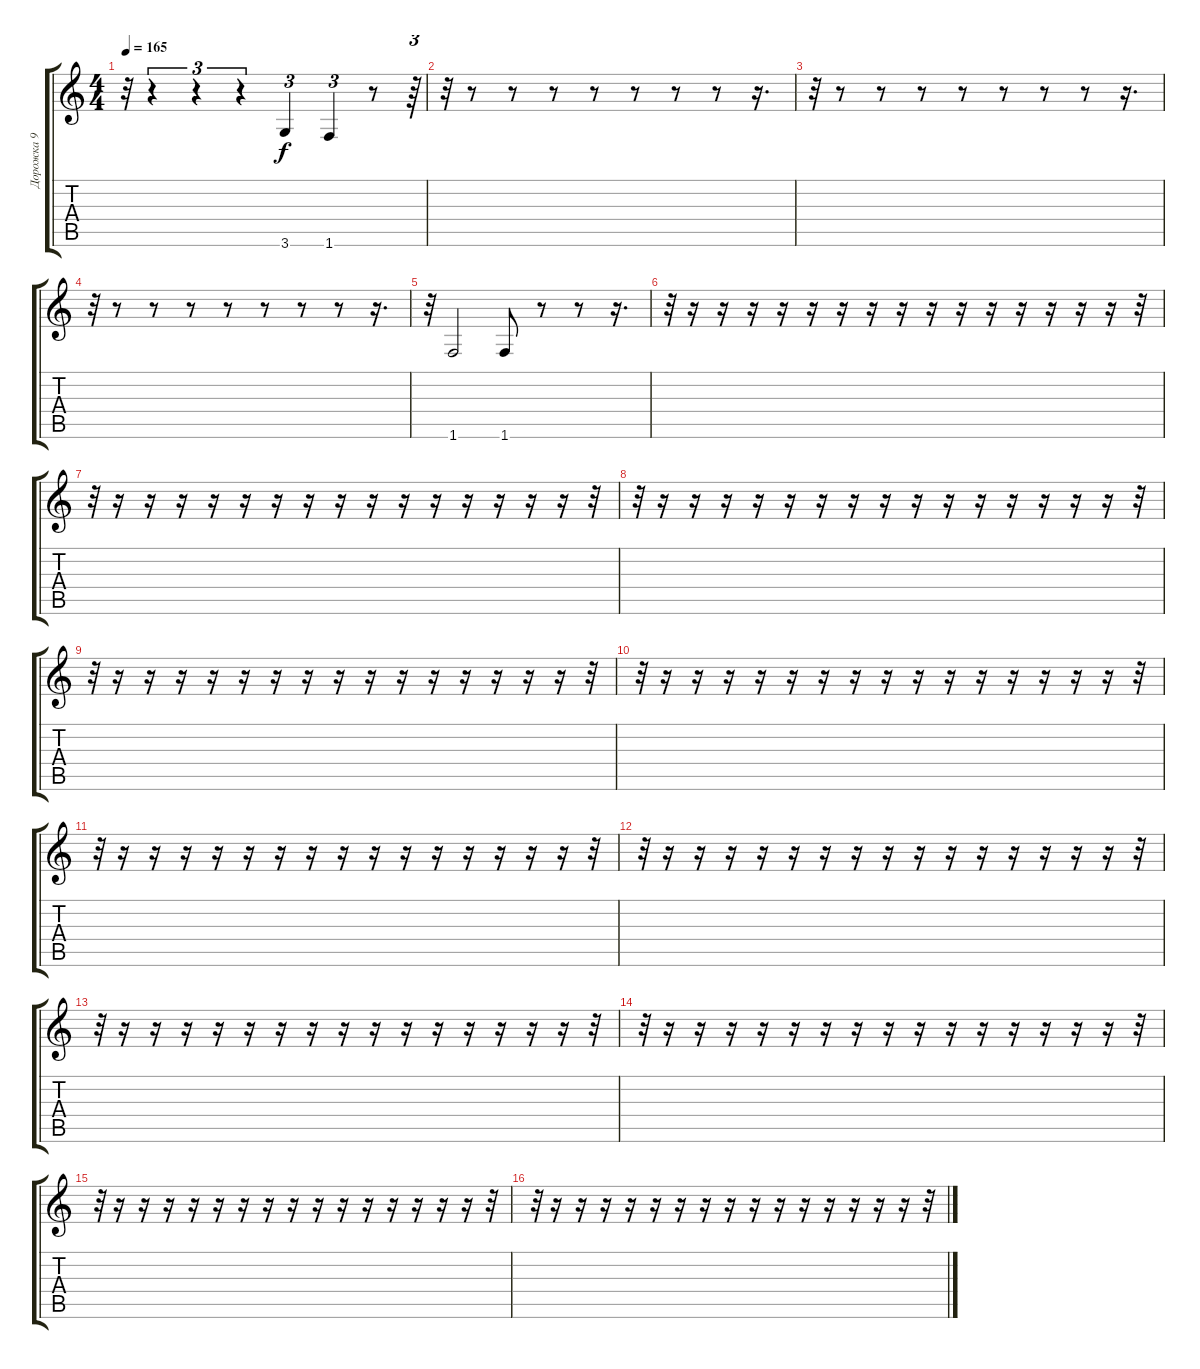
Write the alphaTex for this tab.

\track ("Дорожка 9" "Дорожка 9") {instrument electricbasspick}
\staff {score tabs}
\tuning (E4 B3 G3 D3 A2 E2) {hide}
\ts (4 4)
\tempo 165
\clef g2
\ks c
r.32{dy f} r.4{tu (3 2)} r.4{tu (3 2)} r.4{tu (3 2)} 3.6.4{tu (3 2)} 1.6.4{tu (3 2)} r.8 r.64{tu (3 2)} |
r.32 r.8 r.8 r.8 r.8 r.8 r.8 r.8 r.16{d} |
r.32 r.8 r.8 r.8 r.8 r.8 r.8 r.8 r.16{d} |
r.32 r.8 r.8 r.8 r.8 r.8 r.8 r.8 r.16{d} |
r.32 1.6.2 1.6.8 r.8 r.8 r.16{d} |
r.32 r.16 r.16 r.16 r.16 r.16 r.16 r.16 r.16 r.16 r.16 r.16 r.16 r.16 r.16 r.16 r.32 |
r.32 r.16 r.16 r.16 r.16 r.16 r.16 r.16 r.16 r.16 r.16 r.16 r.16 r.16 r.16 r.16 r.32 |
r.32 r.16 r.16 r.16 r.16 r.16 r.16 r.16 r.16 r.16 r.16 r.16 r.16 r.16 r.16 r.16 r.32 |
r.32 r.16 r.16 r.16 r.16 r.16 r.16 r.16 r.16 r.16 r.16 r.16 r.16 r.16 r.16 r.16 r.32 |
r.32 r.16 r.16 r.16 r.16 r.16 r.16 r.16 r.16 r.16 r.16 r.16 r.16 r.16 r.16 r.16 r.32 |
r.32 r.16 r.16 r.16 r.16 r.16 r.16 r.16 r.16 r.16 r.16 r.16 r.16 r.16 r.16 r.16 r.32 |
r.32 r.16 r.16 r.16 r.16 r.16 r.16 r.16 r.16 r.16 r.16 r.16 r.16 r.16 r.16 r.16 r.32 |
r.32 r.16 r.16 r.16 r.16 r.16 r.16 r.16 r.16 r.16 r.16 r.16 r.16 r.16 r.16 r.16 r.32 |
r.32 r.16 r.16 r.16 r.16 r.16 r.16 r.16 r.16 r.16 r.16 r.16 r.16 r.16 r.16 r.16 r.32 |
r.32 r.16 r.16 r.16 r.16 r.16 r.16 r.16 r.16 r.16 r.16 r.16 r.16 r.16 r.16 r.16 r.32 |
r.32 r.16 r.16 r.16 r.16 r.16 r.16 r.16 r.16 r.16 r.16 r.16 r.16 r.16 r.16 r.16 r.32
